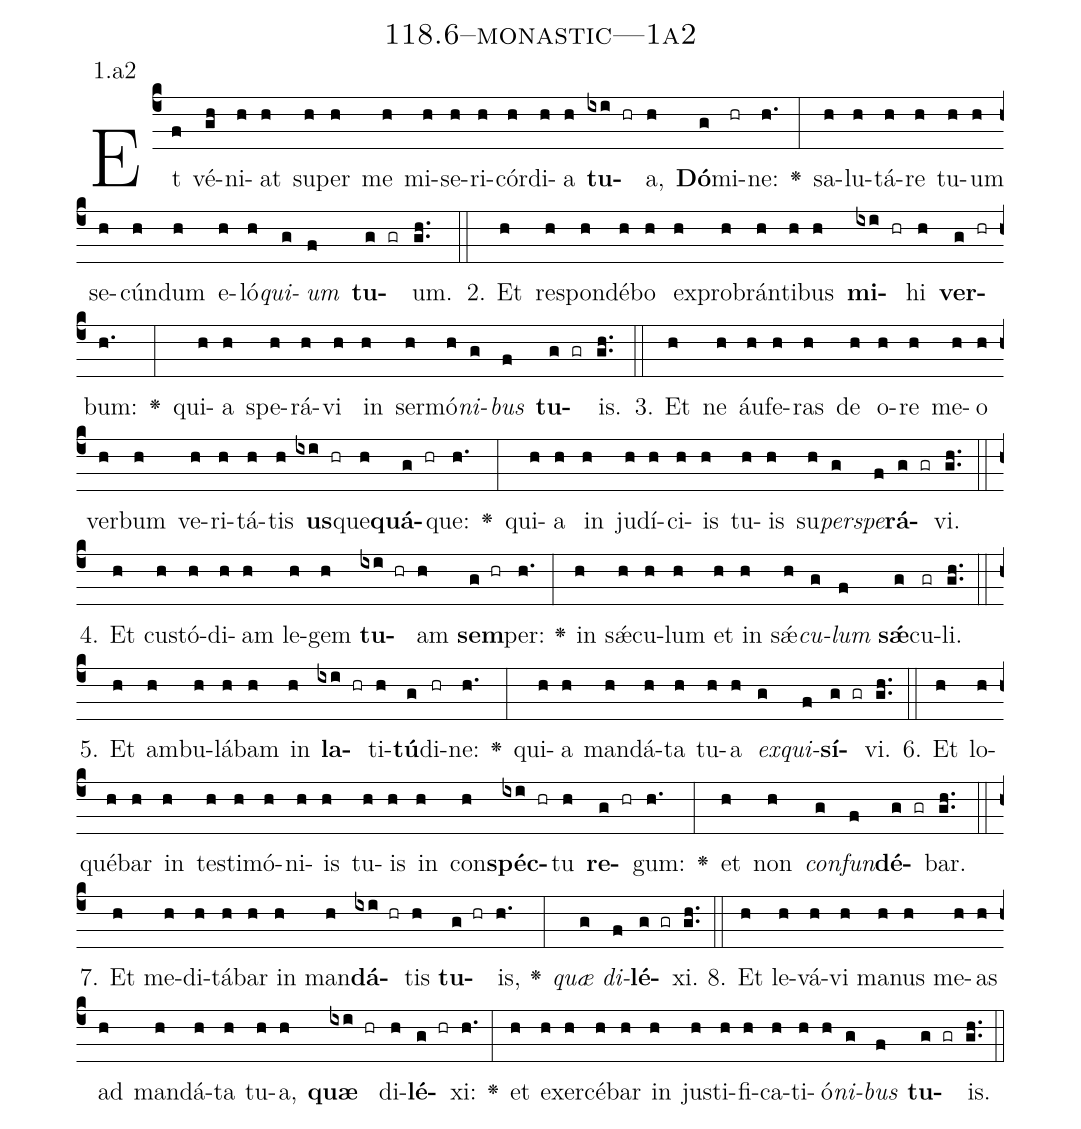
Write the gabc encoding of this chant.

name: 118.6--monastic---1a2;
annotation: 1.a2;
%%
(c4)Et(f) vé(gh)ni(h)at(h) su(h)per(h) me(h) mi(h)se(h)ri(h)cór(h)di(h)a(h) <b>tu</b>(ixi hr)a,(h) <b>Dó</b>(g)mi(hr)ne:(h.) <v>\greheightstar</v>(:) sa(h)lu(h)tá(h)re(h) tu(h)um(h) se(h)cún(h)dum(h) e(h)ló(h)<i>qui</i>(g)<i>um</i>(f) <b>tu</b>(g gr)um.(gh..) (::)
2. Et(h) re(h)spon(h)dé(h)bo(h) ex(h)pro(h)brán(h)ti(h)bus(h) <b>mi</b>(ixi hr)hi(h) <b>ver</b>(g hr)bum:(h.) <v>\greheightstar</v>(:) qui(h)a(h) spe(h)rá(h)vi(h) in(h) ser(h)mó(h)<i>ni</i>(g)<i>bus</i>(f) <b>tu</b>(g gr)is.(gh..) (::)
3. Et(h) ne(h) áu(h)fe(h)ras(h) de(h) o(h)re(h) me(h)o(h) ver(h)bum(h) ve(h)ri(h)tá(h)tis(h) <b>us</b>(ixi hr)que(h)<b>quá</b>(g hr)que:(h.) <v>\greheightstar</v>(:) qui(h)a(h) in(h) ju(h)dí(h)ci(h)is(h) tu(h)is(h) su(h)<i>per</i>(g)<i>spe</i>(f)<b>rá</b>(g gr)vi.(gh..) (::)
4. Et(h) cus(h)tó(h)di(h)am(h) le(h)gem(h) <b>tu</b>(ixi hr)am(h) <b>sem</b>(g hr)per:(h.) <v>\greheightstar</v>(:) in(h) sǽ(h)cu(h)lum(h) et(h) in(h) sǽ(h)<i>cu</i>(g)<i>lum</i>(f) <b>sǽ</b>(g)cu(gr)li.(gh..) (::)
5. Et(h) am(h)bu(h)lá(h)bam(h) in(h) <b>la</b>(ixi hr)ti(h)<b>tú</b>(g)di(hr)ne:(h.) <v>\greheightstar</v>(:) qui(h)a(h) man(h)dá(h)ta(h) tu(h)a(h) <i>ex</i>(g)<i>qui</i>(f)<b>sí</b>(g gr)vi.(gh..) (::)
6. Et(h) lo(h)qué(h)bar(h) in(h) tes(h)ti(h)mó(h)ni(h)is(h) tu(h)is(h) in(h) con(h)<b>spéc</b>(ixi hr)tu(h) <b>re</b>(g hr)gum:(h.) <v>\greheightstar</v>(:) et(h) non(h) <i>con</i>(g)<i>fun</i>(f)<b>dé</b>(g gr)bar.(gh..) (::)
7. Et(h) me(h)di(h)tá(h)bar(h) in(h) man(h)<b>dá</b>(ixi hr)tis(h) <b>tu</b>(g hr)is,(h.) <v>\greheightstar</v>(:) <i>quæ</i>(g) <i>di</i>(f)<b>lé</b>(g gr)xi.(gh..) (::)
8. Et(h) le(h)vá(h)vi(h) ma(h)nus(h) me(h)as(h) ad(h) man(h)dá(h)ta(h) tu(h)a,(h) <b>quæ</b>(ixi hr) di(h)<b>lé</b>(g hr)xi:(h.) <v>\greheightstar</v>(:) et(h) ex(h)er(h)cé(h)bar(h) in(h) jus(h)ti(h)fi(h)ca(h)ti(h)ó(h)<i>ni</i>(g)<i>bus</i>(f) <b>tu</b>(g gr)is.(gh..) (::)
